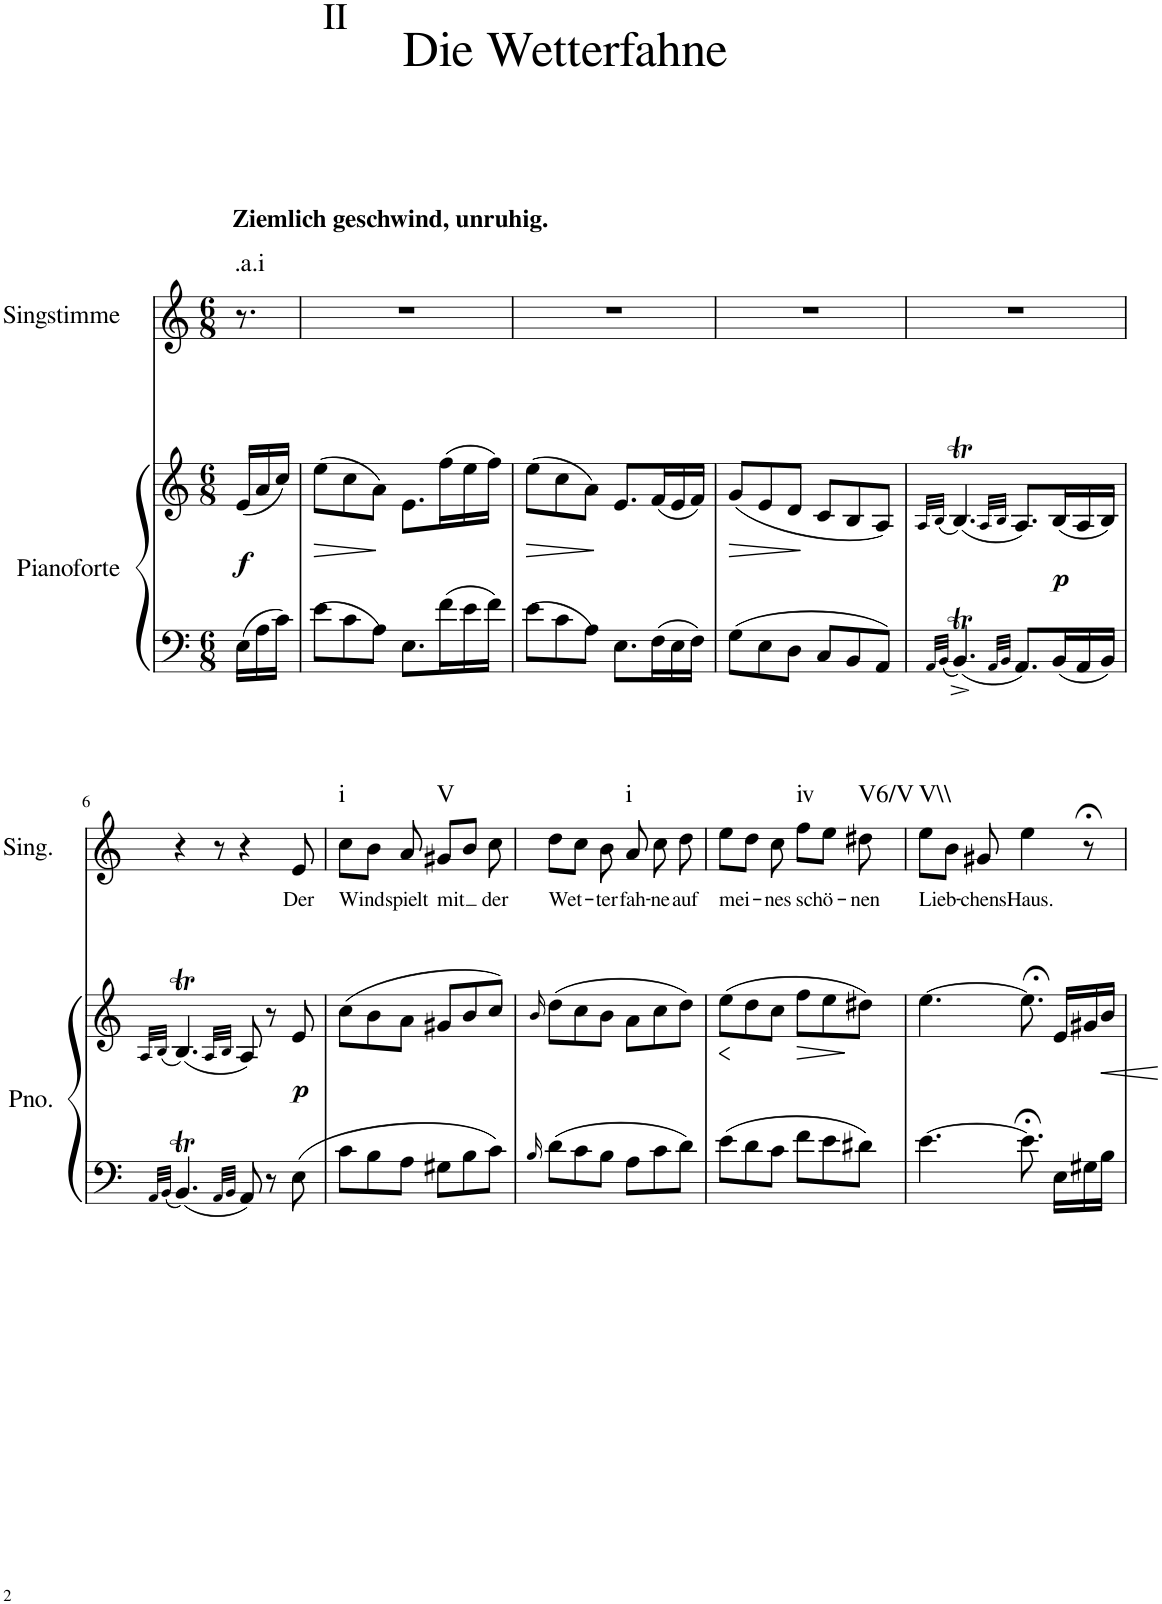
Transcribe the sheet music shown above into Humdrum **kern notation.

**kern	**kern	**dynam	**kern	**text	**harte
*part2	*part2	*part2	*part1	*part1	*part1
*staff3	*staff2	*staff2/3	*staff1	*staff1	*
*I"Pianoforte	*	*	*I"Singstimme	*	*
*I'Pno.	*	*	*I'Sing.	*	*
*clefF4	*clefG2	*	*clefG2	*	*
*k[]	*k[]	*	*k[]	*	*
*M6/8	*M6/8	*	*M6/8	*	*
=1	=1	=1	=1	=1	=1
!	!	!	!LO:TX:a:B:t=Ziemlich geschwind, unruhig.	!	!
!	!	!LO:DY:b	!	!	!LO:H:kt=.a.i
16E\LL	(16e/LL	f	8.r	.	N
16A\	16a/	.	.	.	.
16c\JJ	16cc/JJ)	.	.	.	.
=2	=2	=2	=2	=2	=2
!	!	!LO:HP:b	!	!	!
8e\L	(8ee\L	>	2.r	.	.
8c\	8cc\	.	.	.	.
8A\J	8a\J)	.	.	.	.
8.E\L	8.e\L	.	.	.	.
16f\L	(16ff\L	.	.	.	.
16e\	16ee\	.	.	.	.
16f\JJ	16ff\JJ)	.	.	.	.
.	.	]	.	.	.
=3	=3	=3	=3	=3	=3
!	!	!LO:HP:b	!	!	!
8e\L	(8ee\L	>	2.r	.	.
8c\	8cc\	.	.	.	.
8A\J	8a\J)	.	.	.	.
8.E\L	8.e/L	.	.	.	.
16F\L	(16f/L	.	.	.	.
16E\	16e/	.	.	.	.
16F\JJ	16f/JJ)	.	.	.	.
.	.	]	.	.	.
=4	=4	=4	=4	=4	=4
!	!	!LO:HP:b	!	!	!
8G\L	(8g/L	>	2.r	.	.
8E\	8e/	.	.	.	.
8D\J	8d/J	.	.	.	.
8C/L	8c/L	.	.	.	.
8BB/	8B/	.	.	.	.
8AA/J	8A/J)	.	.	.	.
.	.	]	.	.	.
=5	=5	=5	=5	=5	=5
32qAA/LLL	32qA/LLL	.	.	.	.
32qBB/JJJ	(32qB/JJJ	.	.	.	.
4.BBt^/	(4.Bt/)	.	2.r	.	.
32qAA/LLL	32qA/LLL	.	.	.	.
32qBB/JJJ	32qB/JJJ	.	.	.	.
8.AA/L	8.A/L)	.	.	.	.
!	!	!LO:DY:b	!	!	!
16BB/L	(16B/L	p	.	.	.
16AA/	16A/	.	.	.	.
16BB/JJ	16B/JJ)	.	.	.	.
!!LO:LB:g=z
=6	=6	=6	=6	=6	=6
32qAA/LLL	32qA/LLL	.	.	.	.
32qBB/JJJ	(32qB/JJJ	.	.	.	.
4.BBt/	(4.Bt/)	.	4r	.	.
.	.	.	8r	.	.
32qAA/LLL	32qA/LLL	.	.	.	.
32qBB/JJJ	32qB/JJJ	.	.	.	.
8AA/	8A/)	.	4r	.	.
8r	8r	.	.	.	.
!	!	!LO:DY:b	!	!LO:LY:b	!
8E\	8e/	p	8e/	Der	.
=7	=7	=7	=7	=7	=7
!	!	!	!	!LO:LY:b	!LO:H:kt=i
8c\L	(8cc\L	.	8cc\L	Wind	N
8B\	8b\	.	8b\J	.	.
!	!	!	!	!LO:LY:b	!
8A\J	8a\J	.	8a/	spielt	.
!	!	!	!	!LO:LY:b	!LO:H:kt=V
8G#X\L	8g#X/L	.	8g#X/L	mit	N
8B\	8b/	.	8b/J	.	.
!	!	!	!	!LO:LY:b	!
8c\J	8cc/J)	.	8cc\	der	.
=8	=8	=8	=8	=8	=8
16qB/	16qb/	.	.	.	.
!	!	!	!	!LO:LY:b	!
8d\L	(8dd\L	.	8dd\L	Wet-	.
8c\	8cc\	.	8cc\J	.	.
!	!	!	!	!LO:LY:b	!
8B\J	8b\J	.	8b\	-ter	.
!	!	!	!	!LO:LY:b	!LO:H:kt=i
8A\L	8a\L	.	8a/	fah-	N
!	!	!	!	!LO:LY:b	!
8c\	8cc\	.	8cc\	-ne	.
!	!	!	!	!LO:LY:b	!
8d\J	8dd\J)	.	8dd\	auf	.
=9	=9	=9	=9	=9	=9
!	!	!LO:HP:b	!	!LO:LY:b	!
8e\L	(8ee\L	<	8ee\L	mei-	.
8d\	8dd\	.	8dd\J	.	.
!	!	!	!	!LO:LY:b	!
8c\J	8cc\J	.	8cc\	-nes	.
!	!	!LO:HP:b	!	!LO:LY:b	!LO:H:kt=iv
8f\L	8ff\L	>	8ff\L	schö-	N
8e\	8ee\	.	8ee\J	.	.
!	!	!	!	!LO:LY:b	!LO:H:kt=V6/V
8d#X\J	8dd#X\J)	.	8dd#X\	-nen	N
.	.	[ ]	.	.	.
=10	=10	=10	=10	=10	=10
!	!	!	!	!LO:LY:b	!LO:H:kt=V\\
[4.e\	[4.ee\	.	8ee\L	Lieb-	N
.	.	.	8b\J	.	.
!	!	!	!	!LO:LY:b	!
.	.	.	8g#X/	-chens	.
!	!	!	!	!LO:LY:b	!
8.e;<\]	8.ee;<\]	.	4ee\	Haus.	.
16E\LL	16e/LL	.	.	.	.
16G#X\	16g#X/	.	8r;<	.	.
!	!	!LO:HP:b	!	!	!
16B\JJ	16b/JJ	<	.	.	.
.	.	[	.	.	.
=	=	=	=	=	=
*-	*-	*-	*-	*-	*-
